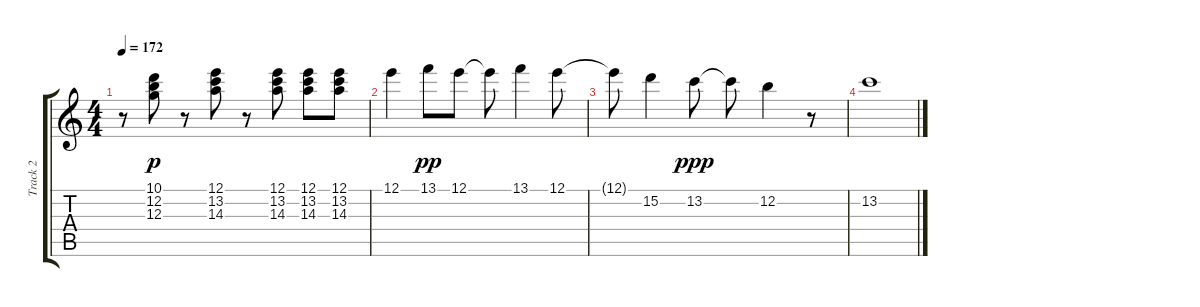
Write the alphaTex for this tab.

\track ("Track 2" "Track 2") {instrument acousticguitarsteel}
\staff {score tabs}
\tuning (E4 B3 G3 D3 A2 E2) {hide}
\ts (4 4)
\tempo 172
\clef g2
\ks c
r.8{dy p} (10.1 12.2 12.3).8 r.8 (12.1 13.2 14.3).8 r.8 (12.1 13.2 14.3).8 (12.1 13.2 14.3).8 (12.1 13.2 14.3).8 |
12.1.4 13.1.8{dy pp} 12.1.8 12.1{t}.8 13.1.4 12.1.8 |
12.1{t}.8 15.2.4 13.2.8{dy ppp} 13.2{t}.8 12.2.4 r.8 |
13.2.1
